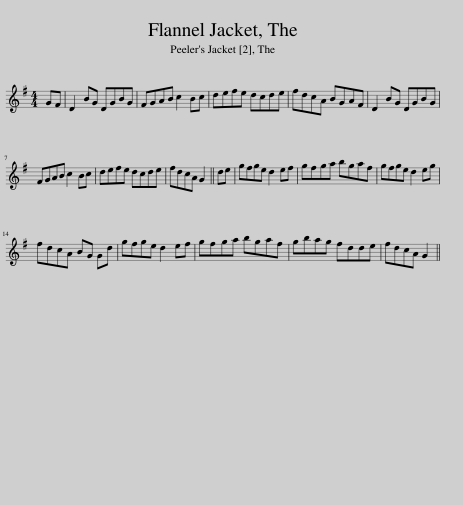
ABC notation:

X:1
L:1/8
M:4/4
I:linebreak $
K:G
V:1 treble
V:1
 GF | D2 BG DGBG | FGAB c2 Bc | defe dcde | fdcA BGAF | %5
 D2 BG DGBG |$ FGAB c2 Bc | defe dcde | fdcA G2 || de | %10
 gfge d2 ef | gfga bgaf | gfge d2 eg |$ fdcA BG Gd | gfge d2 ef | %15
 gfga bgaf | gbag fdde | fdcA G2 || %18
